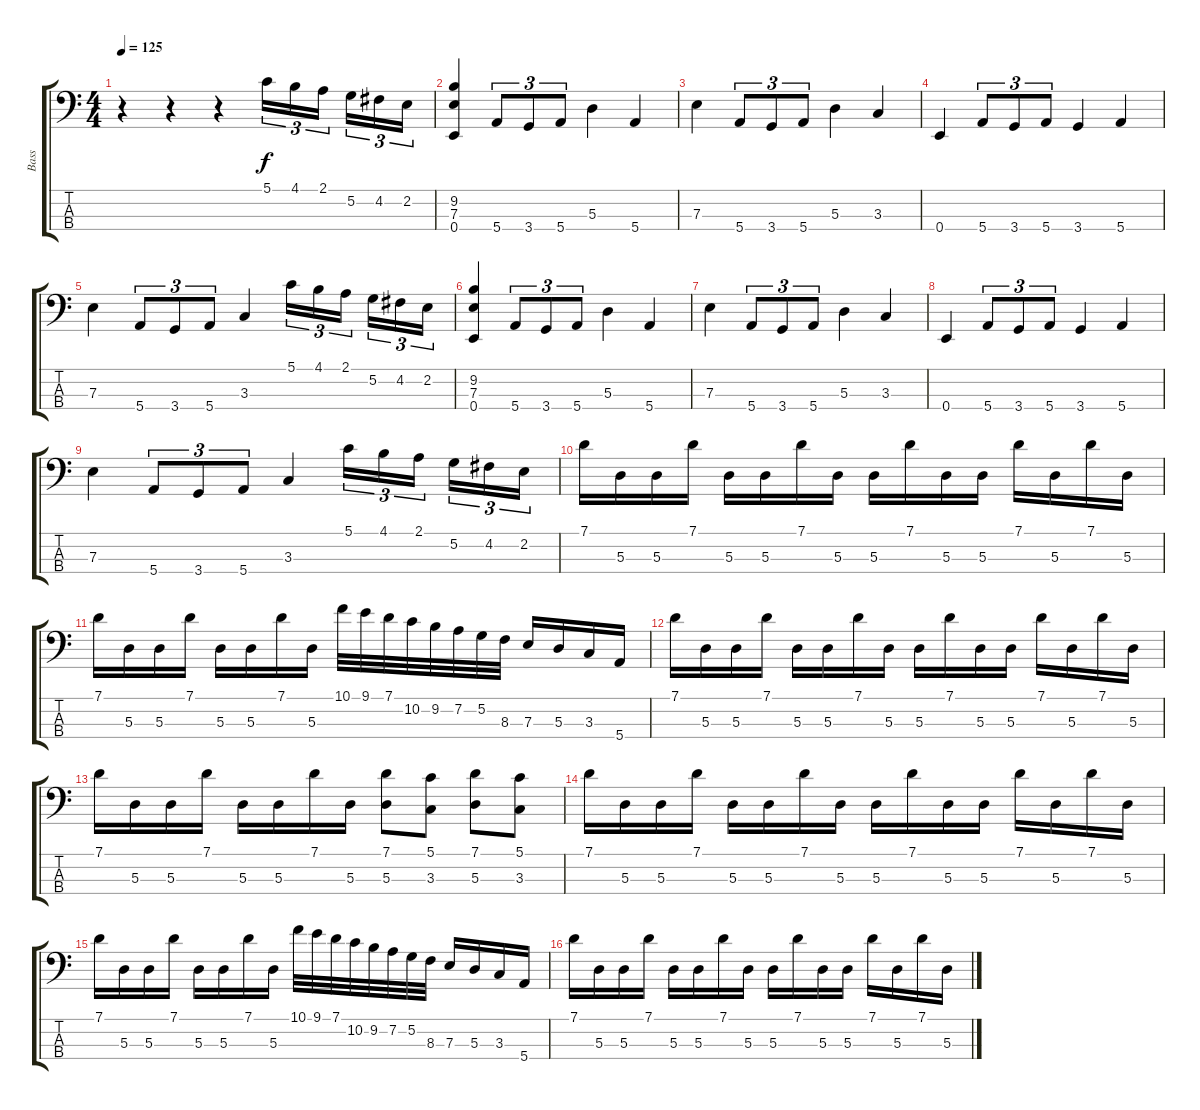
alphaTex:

\track ("Bass" "Bass") {instrument slapbass1}
\staff {score tabs}
\tuning (G2 D2 A1 E1) {hide}
\ts (4 4)
\tempo 125
\clef f4
\ks c
r.4{dy f} r.4 r.4 5.1.16{tu (3 2)} 4.1.16{tu (3 2)} 2.1.16{tu (3 2) beam splitsecondary} 5.2.16{tu (3 2)} 4.2.16{tu (3 2)} 2.2.16{tu (3 2)} |
(9.2 7.3 0.4).4 5.4.8{tu (3 2)} 3.4.8{tu (3 2)} 5.4.8{tu (3 2)} 5.3.4 5.4.4 |
7.3.4 5.4.8{tu (3 2)} 3.4.8{tu (3 2)} 5.4.8{tu (3 2)} 5.3.4 3.3.4 |
0.4.4 5.4.8{tu (3 2)} 3.4.8{tu (3 2)} 5.4.8{tu (3 2)} 3.4.4 5.4.4 |
7.3.4 5.4.8{tu (3 2)} 3.4.8{tu (3 2)} 5.4.8{tu (3 2)} 3.3.4 5.1.16{tu (3 2)} 4.1.16{tu (3 2)} 2.1.16{tu (3 2) beam splitsecondary} 5.2.16{tu (3 2)} 4.2.16{tu (3 2)} 2.2.16{tu (3 2)} |
(9.2 7.3 0.4).4 5.4.8{tu (3 2)} 3.4.8{tu (3 2)} 5.4.8{tu (3 2)} 5.3.4 5.4.4 |
7.3.4 5.4.8{tu (3 2)} 3.4.8{tu (3 2)} 5.4.8{tu (3 2)} 5.3.4 3.3.4 |
0.4.4 5.4.8{tu (3 2)} 3.4.8{tu (3 2)} 5.4.8{tu (3 2)} 3.4.4 5.4.4 |
7.3.4 5.4.8{tu (3 2)} 3.4.8{tu (3 2)} 5.4.8{tu (3 2)} 3.3.4 5.1.16{tu (3 2)} 4.1.16{tu (3 2)} 2.1.16{tu (3 2) beam splitsecondary} 5.2.16{tu (3 2)} 4.2.16{tu (3 2)} 2.2.16{tu (3 2)} |
7.1.16 5.3.16 5.3.16 7.1.16 5.3.16 5.3.16 7.1.16 5.3.16 5.3.16 7.1.16 5.3.16 5.3.16 7.1.16 5.3.16 7.1.16 5.3.16 |
7.1.16 5.3.16 5.3.16 7.1.16 5.3.16 5.3.16 7.1.16 5.3.16 10.1.32 9.1.32 7.1.32 10.2.32 9.2.32 7.2.32 5.2.32 8.3.32 7.3.16 5.3.16 3.3.16 5.4.16 |
7.1.16 5.3.16 5.3.16 7.1.16 5.3.16 5.3.16 7.1.16 5.3.16 5.3.16 7.1.16 5.3.16 5.3.16 7.1.16 5.3.16 7.1.16 5.3.16 |
7.1.16 5.3.16 5.3.16 7.1.16 5.3.16 5.3.16 7.1.16 5.3.16 (7.1 5.3).8 (5.1 3.3).8 (7.1 5.3).8 (5.1 3.3).8 |
7.1.16 5.3.16 5.3.16 7.1.16 5.3.16 5.3.16 7.1.16 5.3.16 5.3.16 7.1.16 5.3.16 5.3.16 7.1.16 5.3.16 7.1.16 5.3.16 |
7.1.16 5.3.16 5.3.16 7.1.16 5.3.16 5.3.16 7.1.16 5.3.16 10.1.32 9.1.32 7.1.32 10.2.32 9.2.32 7.2.32 5.2.32 8.3.32 7.3.16 5.3.16 3.3.16 5.4.16 |
7.1.16 5.3.16 5.3.16 7.1.16 5.3.16 5.3.16 7.1.16 5.3.16 5.3.16 7.1.16 5.3.16 5.3.16 7.1.16 5.3.16 7.1.16 5.3.16
